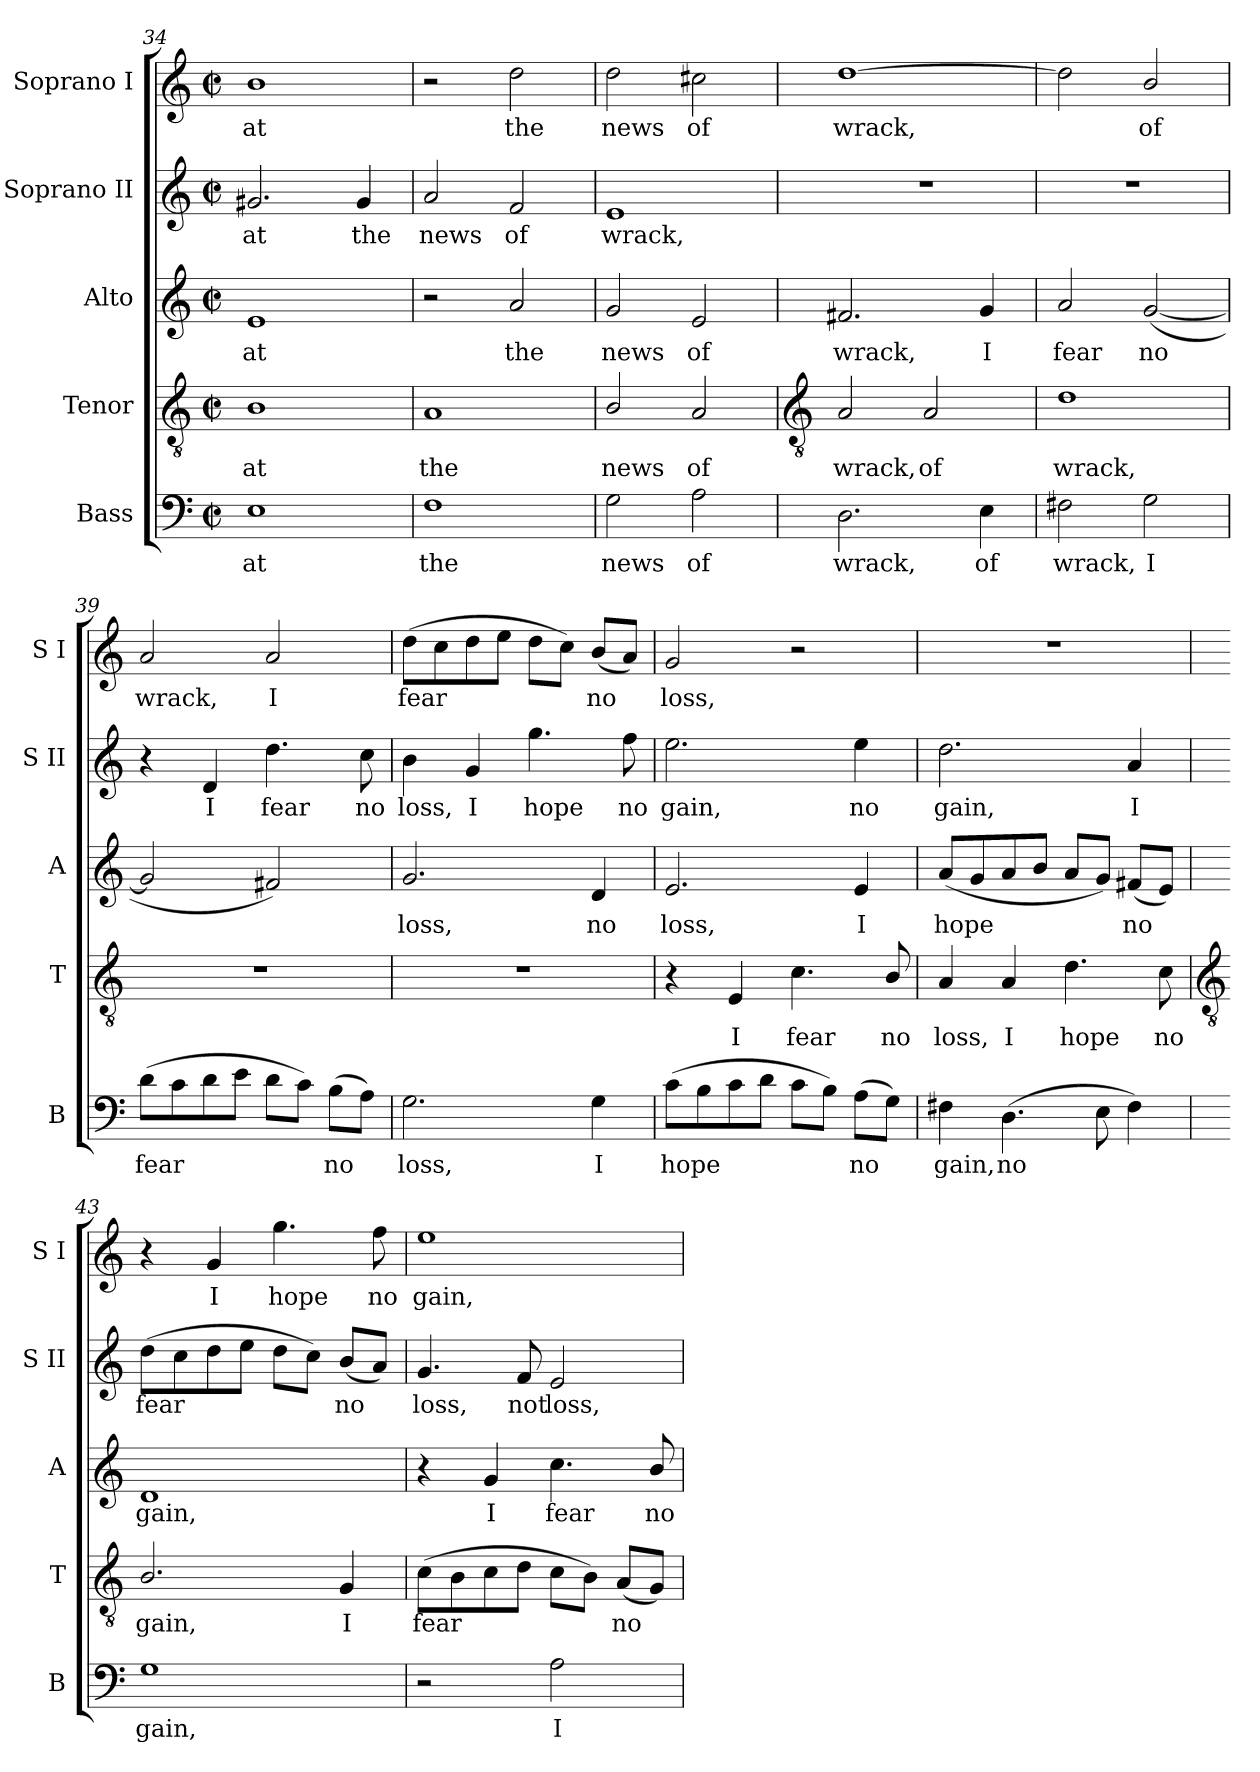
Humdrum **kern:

**kern	**text	**kern	**text	**kern	**text	**kern	**text	**kern	**text
*part5	*part5	*part4	*part4	*part3	*part3	*part2	*part2	*part1	*part1
*staff5	*staff5	*staff4	*staff4	*staff3	*staff3	*staff2	*staff2	*staff1	*staff1
*I"Bass	*	*I"Tenor	*	*I"Alto	*	*I"Soprano II	*	*I"Soprano I	*
*I'B	*	*I'T	*	*I'A	*	*I'S II	*	*I'S I	*
*clefF4	*	*clefGv2	*	*clefG2	*	*clefG2	*	*clefG2	*
*k[]	*	*k[]	*	*k[]	*	*k[]	*	*k[]	*
*C:	*	*C:	*	*C:	*	*C:	*	*C:	*
*M2/2	*	*M2/2	*	*M2/2	*	*M2/2	*	*M2/2	*
*met(c|)	*	*met(c|)	*	*met(c|)	*	*met(c|)	*	*met(c|)	*
=34	=34	=34	=34	=34	=34	=34	=34	=34	=34
!	!LO:LY:b	!	!LO:LY:b	!	!LO:LY:b	!	!LO:LY:b	!	!LO:LY:b
1E	at	1B	at	1e	at	2.g#X	at	1b	at
!	!	!	!	!	!	!	!LO:LY:b	!	!
.	.	.	.	.	.	4g#	the	.	.
=35	=35	=35	=35	=35	=35	=35	=35	=35	=35
!	!LO:LY:b	!	!LO:LY:b	!	!	!	!LO:LY:b	!	!
1F	the	1A	the	2r	.	2a	news	2r	.
!	!	!	!	!	!LO:LY:b	!	!LO:LY:b	!	!LO:LY:b
.	.	.	.	2a	the	2f	of	2dd	the
=36	=36	=36	=36	=36	=36	=36	=36	=36	=36
!	!LO:LY:b	!	!LO:LY:b	!	!LO:LY:b	!	!LO:LY:b	!	!LO:LY:b
2G	news	2B/	news	2g	news	1e	wrack,	2dd	news
!	!LO:LY:b	!	!LO:LY:b	!	!LO:LY:b	!	!	!	!LO:LY:b
2A	of	2A	of	2e	of	.	.	2cc#X	of
!!LO:LB:g=z
=37	=37	=37	=37	=37	=37	=37	=37	=37	=37
*	*	*clefGv2	*	*	*	*	*	*	*
!	!LO:LY:b	!	!LO:LY:b	!	!LO:LY:b	!	!	!	!LO:LY:b
2.D	wrack,	2A	wrack,	2.f#X	wrack,	1r	.	[1dd	wrack,
!	!	!	!LO:LY:b	!	!	!	!	!	!
.	.	2A	of	.	.	.	.	.	.
!	!LO:LY:b	!	!	!	!LO:LY:b	!	!	!	!
4E	of	.	.	4g	I	.	.	.	.
=38	=38	=38	=38	=38	=38	=38	=38	=38	=38
!	!LO:LY:b	!	!LO:LY:b	!	!LO:LY:b	!	!	!	!
2F#X	wrack,	1d	wrack,	2a	fear	1r	.	2dd]	.
!	!LO:LY:b	!	!	!	!LO:LY:b	!	!	!	!LO:LY:b
2G	I	.	.	(<[2g	no	.	.	2b/	of
=39	=39	=39	=39	=39	=39	=39	=39	=39	=39
!	!LO:LY:b	!	!	!	!	!	!	!	!LO:LY:b
(>8dL	fear	1r	.	2g]	.	4r	.	2a	wrack,
8c	.	.	.	.	.	.	.	.	.
!	!	!	!	!	!	!	!LO:LY:b	!	!
8d	.	.	.	.	.	4d	I	.	.
8eJ	.	.	.	.	.	.	.	.	.
!	!	!	!	!	!	!	!LO:LY:b	!	!LO:LY:b
8dL	.	.	.	2f#X)	.	4.dd	fear	2a	I
8cJ)	.	.	.	.	.	.	.	.	.
!	!LO:LY:b	!	!	!	!	!	!	!	!
(>8BL	no	.	.	.	.	.	.	.	.
!	!	!	!	!	!	!	!LO:LY:b	!	!
8AJ)	.	.	.	.	.	8cc	no	.	.
=40	=40	=40	=40	=40	=40	=40	=40	=40	=40
!	!LO:LY:b	!	!	!	!LO:LY:b	!	!LO:LY:b	!	!LO:LY:b
2.G	loss,	1r	.	2.g	loss,	4b	loss,	(>8ddL	fear
.	.	.	.	.	.	.	.	8cc	.
!	!	!	!	!	!	!	!LO:LY:b	!	!
.	.	.	.	.	.	4g	I	8dd	.
.	.	.	.	.	.	.	.	8eeJ	.
!	!	!	!	!	!	!	!LO:LY:b	!	!
.	.	.	.	.	.	4.gg	hope	8ddL	.
.	.	.	.	.	.	.	.	8ccJ)	.
!	!LO:LY:b	!	!	!	!LO:LY:b	!	!	!	!LO:LY:b
4G	I	.	.	4d	no	.	.	(<8bL	no
!	!	!	!	!	!	!	!LO:LY:b	!	!
.	.	.	.	.	.	8ff	no	8aJ)	.
=41	=41	=41	=41	=41	=41	=41	=41	=41	=41
!	!LO:LY:b	!	!	!	!LO:LY:b	!	!LO:LY:b	!	!LO:LY:b
(>8cL	hope	4r	.	2.e	loss,	2.ee	gain,	2g	loss,
8B	.	.	.	.	.	.	.	.	.
!	!	!	!LO:LY:b	!	!	!	!	!	!
8c	.	4E	I	.	.	.	.	.	.
8dJ	.	.	.	.	.	.	.	.	.
!	!	!	!LO:LY:b	!	!	!	!	!	!
8cL	.	4.c	fear	.	.	.	.	2r	.
8BJ)	.	.	.	.	.	.	.	.	.
!	!LO:LY:b	!	!	!	!LO:LY:b	!	!LO:LY:b	!	!
(>8AL	no	.	.	4e	I	4ee	no	.	.
!	!	!	!LO:LY:b	!	!	!	!	!	!
8GJ)	.	8B/	no	.	.	.	.	.	.
=42	=42	=42	=42	=42	=42	=42	=42	=42	=42
!	!LO:LY:b	!	!LO:LY:b	!	!LO:LY:b	!	!LO:LY:b	!	!
4F#X	gain,	4A	loss,	(<8aL	hope	2.dd	gain,	1r	.
.	.	.	.	8g	.	.	.	.	.
!	!LO:LY:b	!	!LO:LY:b	!	!	!	!	!	!
(>4.D	no	4A	I	8a	.	.	.	.	.
.	.	.	.	8bJ	.	.	.	.	.
!	!	!	!LO:LY:b	!	!	!	!	!	!
.	.	4.d	hope	8aL	.	.	.	.	.
8E	.	.	.	8gJ)	.	.	.	.	.
!	!	!	!	!	!LO:LY:b	!	!LO:LY:b	!	!
4F#)	.	.	.	(<8f#XL	no	4a	I	.	.
!	!	!	!LO:LY:b	!	!	!	!	!	!
.	.	8c	no	8eJ)	.	.	.	.	.
!!LO:LB:g=z
=43	=43	=43	=43	=43	=43	=43	=43	=43	=43
*	*	*clefGv2	*	*	*	*	*	*	*
!	!LO:LY:b	!	!LO:LY:b	!	!LO:LY:b	!	!LO:LY:b	!	!
1G	gain,	2.B/	gain,	1d	gain,	(>8ddL	fear	4r	.
.	.	.	.	.	.	8cc	.	.	.
!	!	!	!	!	!	!	!	!	!LO:LY:b
.	.	.	.	.	.	8dd	.	4g	I
.	.	.	.	.	.	8eeJ	.	.	.
!	!	!	!	!	!	!	!	!	!LO:LY:b
.	.	.	.	.	.	8ddL	.	4.gg	hope
.	.	.	.	.	.	8ccJ)	.	.	.
!	!	!	!LO:LY:b	!	!	!	!LO:LY:b	!	!
.	.	4G	I	.	.	(<8bL	no	.	.
!	!	!	!	!	!	!	!	!	!LO:LY:b
.	.	.	.	.	.	8aJ)	.	8ff	no
=44	=44	=44	=44	=44	=44	=44	=44	=44	=44
!	!	!	!LO:LY:b	!	!	!	!LO:LY:b	!	!LO:LY:b
2r	.	(>8cL	fear	4r	.	4.g	loss,	1ee	gain,
.	.	8B	.	.	.	.	.	.	.
!	!	!	!	!	!LO:LY:b	!	!	!	!
.	.	8c	.	4g	I	.	.	.	.
!	!	!	!	!	!	!	!LO:LY:b	!	!
.	.	8dJ	.	.	.	8f	not	.	.
!	!LO:LY:b	!	!	!	!LO:LY:b	!	!LO:LY:b	!	!
2A	I	8cL	.	4.cc	fear	2e	loss,	.	.
.	.	8BJ)	.	.	.	.	.	.	.
!	!	!	!LO:LY:b	!	!	!	!	!	!
.	.	(<8AL	no	.	.	.	.	.	.
!	!	!	!	!	!LO:LY:b	!	!	!	!
.	.	8GJ)	.	8b/	no	.	.	.	.
=	=	=	=	=	=	=	=	=	=
*-	*-	*-	*-	*-	*-	*-	*-	*-	*-
